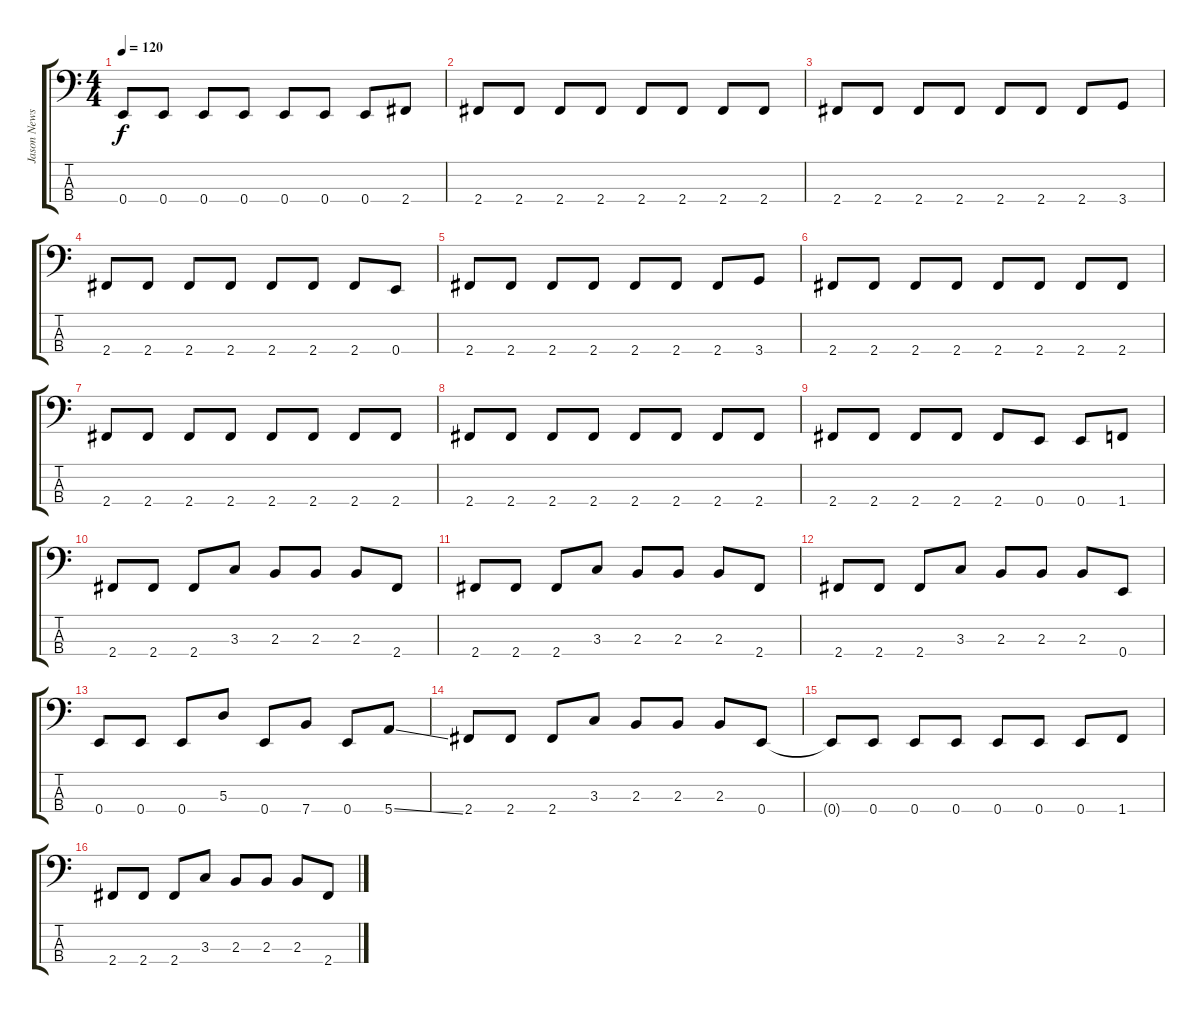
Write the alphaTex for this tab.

\track ("Jason Newsted (Bass)" "Jason News") {instrument electricbasspick}
\staff {score tabs}
\tuning (G2 D2 A1 E1) {hide}
\ts (4 4)
\tempo 120
\clef f4
\ks c
0.4.8{dy f} 0.4.8 0.4.8 0.4.8 0.4.8 0.4.8 0.4.8 2.4.8 |
2.4.8 2.4.8 2.4.8 2.4.8 2.4.8 2.4.8 2.4.8 2.4.8 |
2.4.8 2.4.8 2.4.8 2.4.8 2.4.8 2.4.8 2.4.8 3.4.8 |
2.4.8 2.4.8 2.4.8 2.4.8 2.4.8 2.4.8 2.4.8 0.4.8 |
2.4.8 2.4.8 2.4.8 2.4.8 2.4.8 2.4.8 2.4.8 3.4.8 |
2.4.8 2.4.8 2.4.8 2.4.8 2.4.8 2.4.8 2.4.8 2.4.8 |
2.4.8 2.4.8 2.4.8 2.4.8 2.4.8 2.4.8 2.4.8 2.4.8 |
2.4.8 2.4.8 2.4.8 2.4.8 2.4.8 2.4.8 2.4.8 2.4.8 |
2.4.8 2.4.8 2.4.8 2.4.8 2.4.8 0.4.8 0.4.8 1.4.8 |
2.4.8 2.4.8 2.4.8 3.3.8 2.3.8 2.3.8 2.3.8 2.4.8 |
2.4.8 2.4.8 2.4.8 3.3.8 2.3.8 2.3.8 2.3.8 2.4.8 |
2.4.8 2.4.8 2.4.8 3.3.8 2.3.8 2.3.8 2.3.8 0.4.8 |
0.4.8 0.4.8 0.4.8 5.3.8 0.4.8 7.4.8 0.4.8 5.4{ss}.8 |
2.4.8 2.4.8 2.4.8 3.3.8 2.3.8 2.3.8 2.3.8 0.4.8 |
0.4{t}.8 0.4.8 0.4.8 0.4.8 0.4.8 0.4.8 0.4.8 1.4.8 |
2.4.8 2.4.8 2.4.8 3.3.8 2.3.8 2.3.8 2.3.8 2.4.8
